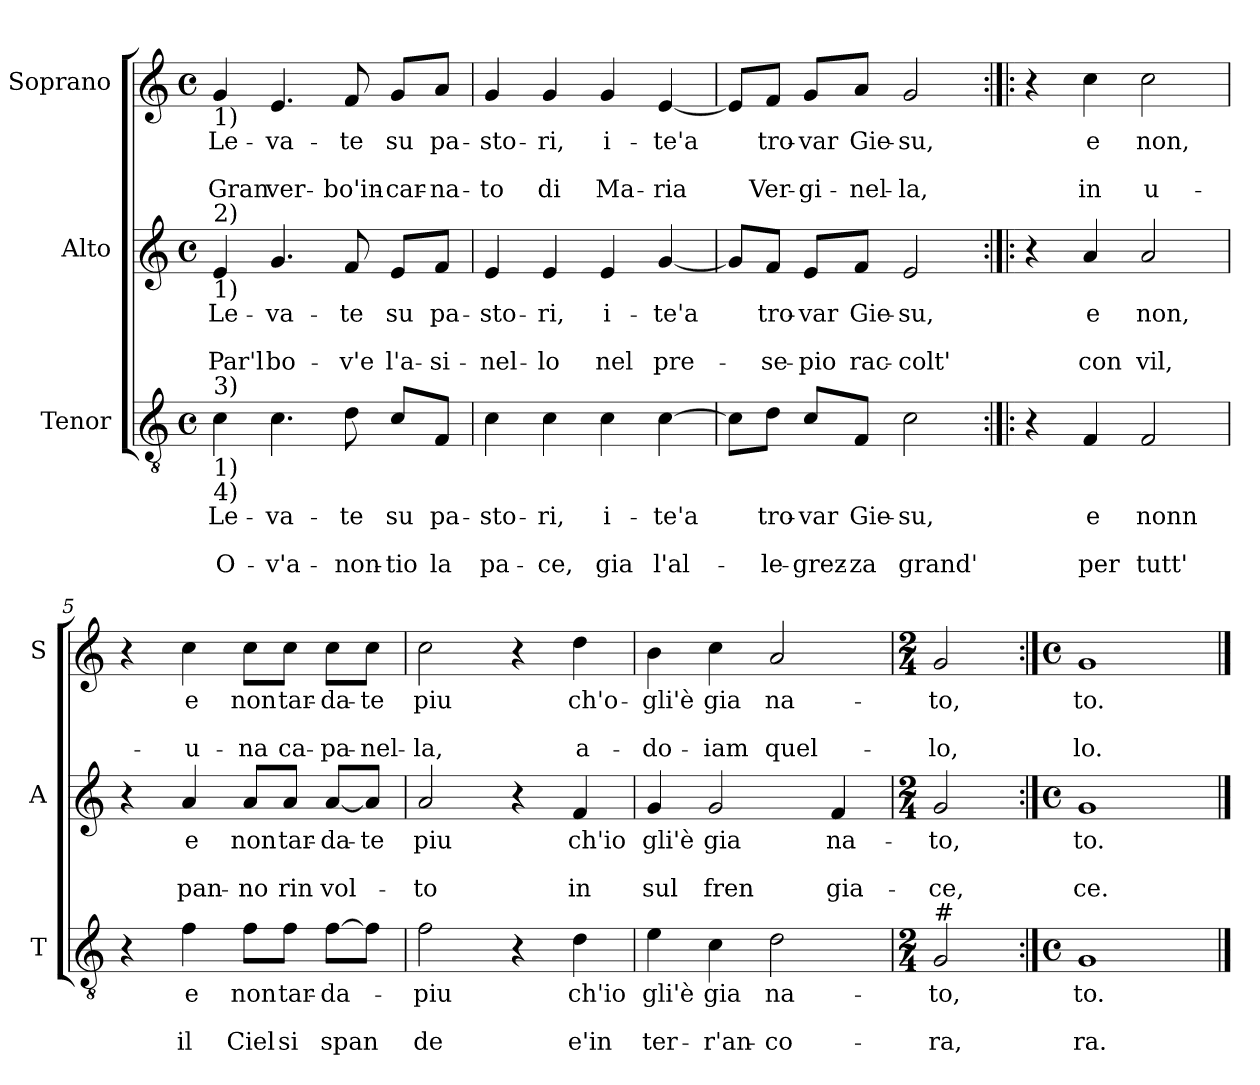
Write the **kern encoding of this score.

**kern	**text	**text	**text	**kern	**text	**text	**text	**kern	**text	**text	**text
*part3	*part3	*part3	*part3	*part2	*part2	*part2	*part2	*part1	*part1	*part1	*part1
*staff3	*staff3	*staff3	*staff3	*staff2	*staff2	*staff2	*staff2	*staff1	*staff1	*staff1	*staff1
*I"Tenor	*	*	*	*I"Alto	*	*	*	*I"Soprano	*	*	*
*I'T	*	*	*	*I'A	*	*	*	*I'S	*	*	*
*clefGv2	*	*	*	*clefG2	*	*	*	*clefG2	*	*	*
*k[]	*	*	*	*k[]	*	*	*	*k[]	*	*	*
*C:	*	*	*	*C:	*	*	*	*C:	*	*	*
*M4/4	*	*	*	*M4/4	*	*	*	*M4/4	*	*	*
*met(c)	*	*	*	*met(c)	*	*	*	*met(c)	*	*	*
=1	=1	=1	=1	=1	=1	=1	=1	=1	=1	=1	=1
!	!	!	!	!	!	!	!	!LO:TX:b:t=1)	!	!	!
!	!	!	!	!LO:TX:a:t=2)	!	!	!	!	!	!	!
!	!	!	!	!LO:TX:b:t=1)	!	!	!	!	!	!	!
!LO:TX:a:t=3)	!	!	!	!	!	!	!	!	!	!	!
!LO:TX:b:t=1)	!	!	!	!	!	!	!	!	!	!	!
!LO:TX:b:t=4)	!	!	!	!	!	!	!	!	!	!	!
!	!LO:LY:b	!	!LO:LY:b	!	!LO:LY:b	!	!LO:LY:b	!	!LO:LY:b	!	!LO:LY:b
4c\	Le-	.	O-	4e/	Le-	.	Par'l	4g/	Le-	.	Gran
!	!LO:LY:b	!	!LO:LY:b	!	!LO:LY:b	!	!LO:LY:b	!	!LO:LY:b	!	!LO:LY:b
4.c\	-va-	.	-v'a-	4.g/	-va-	.	bo-	4.e/	-va-	.	ver-
!	!LO:LY:b	!	!LO:LY:b	!	!LO:LY:b	!	!LO:LY:b	!	!LO:LY:b	!	!LO:LY:b
8d\	-te	.	-non-	8f/	-te	.	-v'e	8f/	-te	.	-bo'in-
!	!LO:LY:b	!	!LO:LY:b	!	!LO:LY:b	!	!LO:LY:b	!	!LO:LY:b	!	!LO:LY:b
8c/L	su	.	-tio	8e/L	su	.	l'a-	8g/L	su	.	-car-
!	!LO:LY:b	!	!LO:LY:b	!	!LO:LY:b	!	!LO:LY:b	!	!LO:LY:b	!	!LO:LY:b
8F/J	pa-	.	la	8f/J	pa-	.	-si-	8a/J	pa-	.	-na-
=2	=2	=2	=2	=2	=2	=2	=2	=2	=2	=2	=2
!	!LO:LY:b	!	!LO:LY:b	!	!LO:LY:b	!	!LO:LY:b	!	!LO:LY:b	!	!LO:LY:b
4c\	-sto-	.	pa-	4e/	-sto-	.	-nel-	4g/	-sto-	.	-to
!	!LO:LY:b	!	!LO:LY:b	!	!LO:LY:b	!	!LO:LY:b	!	!LO:LY:b	!	!LO:LY:b
4c\	-ri,	.	-ce,	4e/	-ri,	.	-lo	4g/	-ri,	.	di
!	!LO:LY:b	!	!LO:LY:b	!	!LO:LY:b	!	!LO:LY:b	!	!LO:LY:b	!	!LO:LY:b
4c\	i-	.	gia	4e/	i-	.	nel	4g/	i-	.	Ma-
!	!LO:LY:b	!	!LO:LY:b	!	!LO:LY:b	!	!LO:LY:b	!	!LO:LY:b	!	!LO:LY:b
[4c\	-te'a	.	l'al-	[4g/	-te'a	.	pre-	[4e/	-te'a	.	-ria
=3	=3	=3	=3	=3	=3	=3	=3	=3	=3	=3	=3
8c\L]	.	.	.	8g/L]	.	.	.	8e/L]	.	.	.
!	!LO:LY:b	!	!LO:LY:b	!	!LO:LY:b	!	!LO:LY:b	!	!LO:LY:b	!	!LO:LY:b
8d\J	tro-	.	-le-	8f/J	tro-	.	-se-	8f/J	tro-	.	Ver-
!	!LO:LY:b	!	!LO:LY:b	!	!LO:LY:b	!	!LO:LY:b	!	!LO:LY:b	!	!LO:LY:b
8c/L	-var	.	-grez-	8e/L	-var	.	-pio	8g/L	-var	.	-gi-
!	!LO:LY:b	!	!LO:LY:b	!	!LO:LY:b	!	!LO:LY:b	!	!LO:LY:b	!	!LO:LY:b
8F/J	Gie-	.	-za	8f/J	Gie-	.	rac-	8a/J	Gie-	.	-nel-
!	!LO:LY:b	!	!LO:LY:b	!	!LO:LY:b	!	!LO:LY:b	!	!LO:LY:b	!	!LO:LY:b
2c\	-su,	.	grand'	2e/	-su,	.	-colt'	2g/	-su,	.	-la,
!!LO:LB:g=z
=4:|!|:	=4:|!|:	=4:|!|:	=4:|!|:	=4:|!|:	=4:|!|:	=4:|!|:	=4:|!|:	=4:|!|:	=4:|!|:	=4:|!|:	=4:|!|:
4r	.	.	.	4r	.	.	.	4r	.	.	.
!	!LO:LY:b	!	!LO:LY:b	!	!LO:LY:b	!	!LO:LY:b	!	!LO:LY:b	!	!LO:LY:b
4F/	e	.	per	4a/	e	.	con	4cc\	e	.	in
!	!LO:LY:b	!	!LO:LY:b	!	!LO:LY:b	!	!LO:LY:b	!	!LO:LY:b	!	!LO:LY:b
2F/	nonn	.	tutt'	2a/	non,	.	vil,	2cc\	non,	.	u-
=5	=5	=5	=5	=5	=5	=5	=5	=5	=5	=5	=5
4r	.	.	.	4r	.	.	.	4r	.	.	.
!	!LO:LY:b	!	!LO:LY:b	!	!LO:LY:b	!	!LO:LY:b	!	!LO:LY:b	!	!LO:LY:b
4f\	e	.	il	4a/	e	.	pan-	4cc\	e	.	-u-
!	!LO:LY:b	!	!LO:LY:b	!	!LO:LY:b	!	!LO:LY:b	!	!LO:LY:b	!	!LO:LY:b
8f\L	non	.	Ciel	8a/L	non	.	-no	8cc\L	non	.	-na
!	!LO:LY:b	!	!LO:LY:b	!	!LO:LY:b	!	!LO:LY:b	!	!LO:LY:b	!	!LO:LY:b
8f\J	tar-	.	si	8a/J	tar-	.	rin	8cc\J	tar-	.	ca-
!	!LO:LY:b	!	!LO:LY:b	!	!LO:LY:b	!	!LO:LY:b	!	!LO:LY:b	!	!LO:LY:b
[8f\L	-da-	.	span	[8a/L	-da-	.	vol-	8cc\L	-da-	.	-pa-
!	!	!	!	!	!LO:LY:b	!	!	!	!LO:LY:b	!	!LO:LY:b
8f\J]	.	.	.	8a/J]	-te	.	.	8cc\J	-te	.	-nel-
=6	=6	=6	=6	=6	=6	=6	=6	=6	=6	=6	=6
!	!LO:LY:b	!	!LO:LY:b	!	!LO:LY:b	!	!LO:LY:b	!	!LO:LY:b	!	!LO:LY:b
2f\	piu	.	de	2a/	piu	.	-to	2cc\	piu	.	-la,
4r	.	.	.	4r	.	.	.	4r	.	.	.
!	!LO:LY:b	!	!LO:LY:b	!	!LO:LY:b	!	!LO:LY:b	!	!LO:LY:b	!	!LO:LY:b
4d\	ch'io	.	e'in	4f/	ch'io	.	in	4dd\	ch'o-	.	a-
!!LO:PB:g=z
=7	=7	=7	=7	=7	=7	=7	=7	=7	=7	=7	=7
!	!LO:LY:b	!	!LO:LY:b	!	!LO:LY:b	!	!LO:LY:b	!	!LO:LY:b	!	!LO:LY:b
4e\	gli'è	.	ter-	4g/	gli'è	.	sul	4b\	-gli'è	.	-do-
!	!LO:LY:b	!	!LO:LY:b	!	!LO:LY:b	!	!LO:LY:b	!	!LO:LY:b	!	!LO:LY:b
4c\	gia	.	-r'an-	2g/	gia	.	fren	4cc\	gia	.	-iam
!	!LO:LY:b	!	!LO:LY:b	!	!	!	!	!	!LO:LY:b	!	!LO:LY:b
2d\	na-	.	-co-	.	.	.	.	2a/	na-	.	quel-
!	!	!	!	!	!LO:LY:b	!	!LO:LY:b	!	!	!	!
.	.	.	.	4f/	na-	.	gia-	.	.	.	.
=8	=8	=8	=8	=8	=8	=8	=8	=8	=8	=8	=8
*M2/4	*	*	*	*M2/4	*	*	*	*M2/4	*	*	*
!LO:TX:a:t=#	!	!	!	!	!	!	!	!	!	!	!
!	!LO:LY:b	!	!LO:LY:b	!	!LO:LY:b	!	!LO:LY:b	!	!LO:LY:b	!	!LO:LY:b
2G/	-to,	.	-ra,	2g/	-to,	.	-ce,	2g/	-to,	.	-lo,
=9:|!	=9:|!	=9:|!	=9:|!	=9:|!	=9:|!	=9:|!	=9:|!	=9:|!	=9:|!	=9:|!	=9:|!
*M4/4	*	*	*	*M4/4	*	*	*	*M4/4	*	*	*
*met(c)	*	*	*	*met(c)	*	*	*	*met(c)	*	*	*
!	!LO:LY:b	!	!LO:LY:b	!	!LO:LY:b	!	!LO:LY:b	!	!LO:LY:b	!	!LO:LY:b
1G	to.	.	ra.	1g	to.	.	ce.	1g	to.	.	lo.
==	==	==	==	==	==	==	==	==	==	==	==
*-	*-	*-	*-	*-	*-	*-	*-	*-	*-	*-	*-
